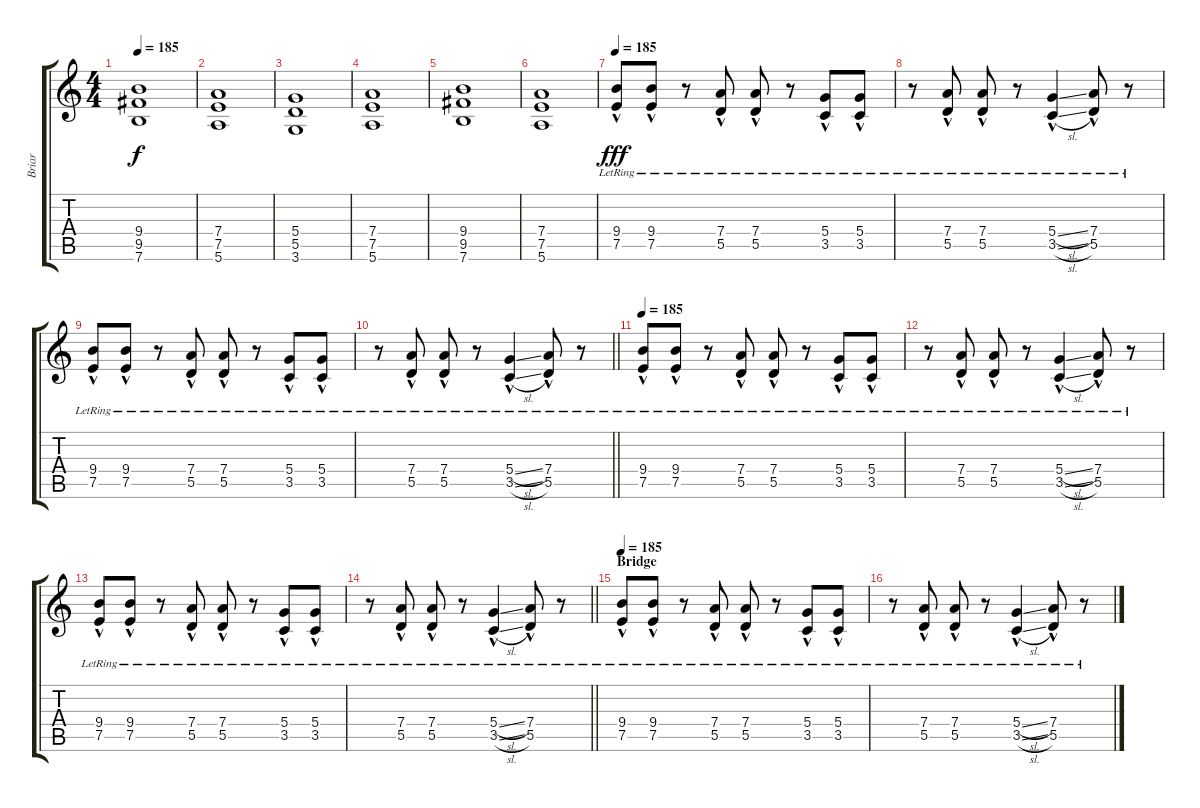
\track ("Briar" "Briar") {instrument overdrivenguitar}
\staff {score tabs}
\tuning (E4 B3 G3 D3 A2 E2) {hide}
\ts (4 4)
\tempo 185
\clef g2
\ks c
(9.4 9.5 7.6).1{dy f} |
(7.4 7.5 5.6).1 |
(5.4 5.5 3.6).1 |
(7.4 7.5 5.6).1 |
(9.4 9.5 7.6).1 |
(7.4 7.5 5.6).1 |
\tempo 185
(9.4{hac lr} 7.5{hac lr}).8{dy fff} (9.4{hac lr} 7.5{hac lr}).8 r.8 (7.4{hac lr} 5.5{hac lr}).8 (7.4{hac lr} 5.5{hac lr}).8 r.8 (5.4{hac lr} 3.5{hac lr}).8 (5.4{hac lr} 3.5{hac lr}).8 |
r.8 (7.4{hac lr} 5.5{hac lr}).8 (7.4{hac lr} 5.5{hac lr}).8 r.8 (5.4{sl hac lr} 3.5{sl hac lr}).4 (7.4{hac lr} 5.5{hac lr}).8 r.8 |
(9.4{hac lr} 7.5{hac lr}).8 (9.4{hac lr} 7.5{hac lr}).8 r.8 (7.4{hac lr} 5.5{hac lr}).8 (7.4{hac lr} 5.5{hac lr}).8 r.8 (5.4{hac lr} 3.5{hac lr}).8 (5.4{hac lr} 3.5{hac lr}).8 |
\barLineRight lightlight
r.8 (7.4{hac lr} 5.5{hac lr}).8 (7.4{hac lr} 5.5{hac lr}).8 r.8 (5.4{sl hac lr} 3.5{sl hac lr}).4 (7.4{hac lr} 5.5{hac lr}).8 r.8 |
\tempo 185
(9.4{hac lr} 7.5{hac lr}).8 (9.4{hac lr} 7.5{hac lr}).8 r.8 (7.4{hac lr} 5.5{hac lr}).8 (7.4{hac lr} 5.5{hac lr}).8 r.8 (5.4{hac lr} 3.5{hac lr}).8 (5.4{hac lr} 3.5{hac lr}).8 |
r.8 (7.4{hac lr} 5.5{hac lr}).8 (7.4{hac lr} 5.5{hac lr}).8 r.8 (5.4{sl hac lr} 3.5{sl hac lr}).4 (7.4{hac lr} 5.5{hac lr}).8 r.8 |
(9.4{hac lr} 7.5{hac lr}).8 (9.4{hac lr} 7.5{hac lr}).8 r.8 (7.4{hac lr} 5.5{hac lr}).8 (7.4{hac lr} 5.5{hac lr}).8 r.8 (5.4{hac lr} 3.5{hac lr}).8 (5.4{hac lr} 3.5{hac lr}).8 |
\barLineRight lightlight
r.8 (7.4{hac lr} 5.5{hac lr}).8 (7.4{hac lr} 5.5{hac lr}).8 r.8 (5.4{sl hac lr} 3.5{sl hac lr}).4 (7.4{hac lr} 5.5{hac lr}).8 r.8 |
\section ("" "Bridge")
\tempo 185
(9.4{hac lr} 7.5{hac lr}).8 (9.4{hac lr} 7.5{hac lr}).8 r.8 (7.4{hac lr} 5.5{hac lr}).8 (7.4{hac lr} 5.5{hac lr}).8 r.8 (5.4{hac lr} 3.5{hac lr}).8 (5.4{hac lr} 3.5{hac lr}).8 |
r.8 (7.4{hac lr} 5.5{hac lr}).8 (7.4{hac lr} 5.5{hac lr}).8 r.8 (5.4{sl hac lr} 3.5{sl hac lr}).4 (7.4{hac lr} 5.5{hac lr}).8 r.8
